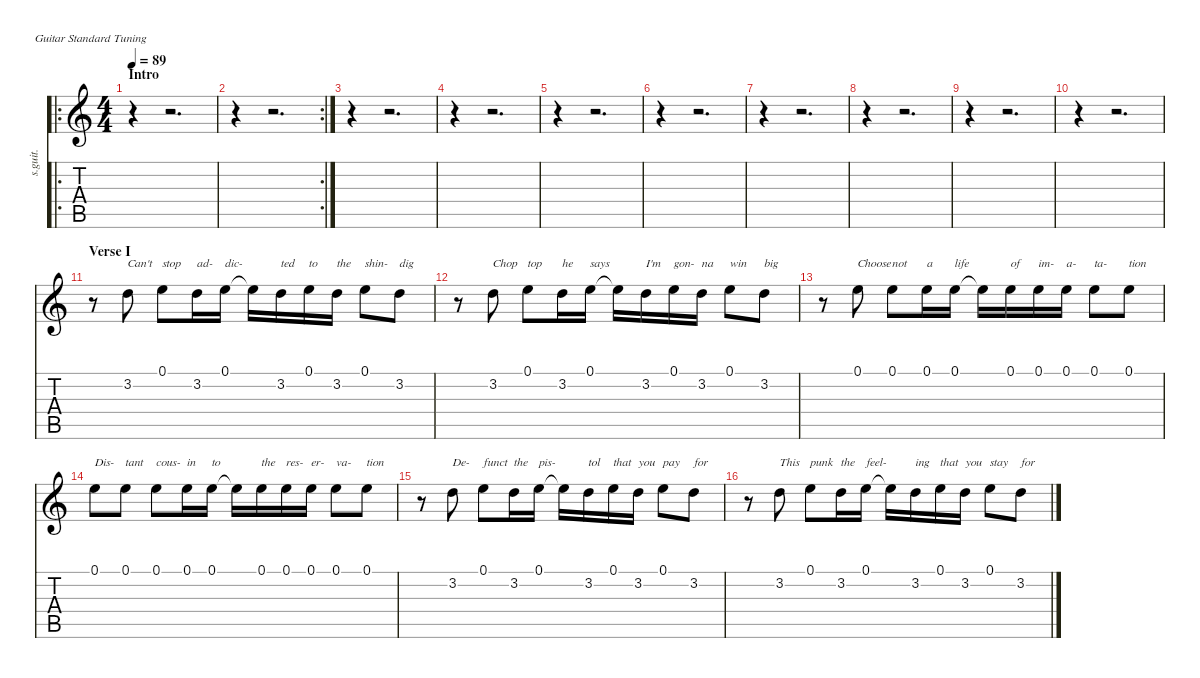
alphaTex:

\defaultSystemsLayout 4
\hideDynamics
\bracketExtendMode nobrackets
\track ("Anthony Kiedis - Vocals" "s.guit.") {instrument altosax}
\staff {score tabs}
\tuning (E4 B3 G3 D3 A2 E2)
\displaytranspose 12
\ro
\ts (4 4)
\beaming (8 2 2 2 2)
\section ("" "Intro")
\tempo 89
\clef g2
\ks c
r.4{dy f instrument altosax} r.2{d} |
\rc 2
r.4 r.2{d} |
r.4 r.2{d} |
r.4 r.2{d} |
r.4 r.2{d} |
r.4 r.2{d} |
r.4 r.2{d} |
r.4 r.2{d} |
r.4 r.2{d} |
r.4 r.2{d} |
\section ("" "Verse I")
r.8 3.2.8{txt "Can't" lyrics (0 "") lyrics (1 "") lyrics (2 "") lyrics (3 "") lyrics (4 "")} 0.1.8{txt "stop" lyrics (0 "") lyrics (1 "") lyrics (2 "") lyrics (3 "") lyrics (4 "")} 3.2.16{txt "ad-" lyrics (0 "") lyrics (1 "") lyrics (2 "") lyrics (3 "") lyrics (4 "")} 0.1.16{txt "dic-" lyrics (0 "") lyrics (1 "") lyrics (2 "") lyrics (3 "") lyrics (4 "")} 0.1{t}.16{lyrics (0 "") lyrics (1 "") lyrics (2 "") lyrics (3 "") lyrics (4 "")} 3.2.16{txt "ted" lyrics (0 "") lyrics (1 "") lyrics (2 "") lyrics (3 "") lyrics (4 "")} 0.1.16{txt "to" lyrics (0 "") lyrics (1 "") lyrics (2 "") lyrics (3 "") lyrics (4 "")} 3.2.16{txt "the" lyrics (0 "") lyrics (1 "") lyrics (2 "") lyrics (3 "") lyrics (4 "")} 0.1.8{txt "shin-" lyrics (0 "") lyrics (1 "") lyrics (2 "") lyrics (3 "") lyrics (4 "")} 3.2.8{txt "dig" lyrics (0 "") lyrics (1 "") lyrics (2 "") lyrics (3 "") lyrics (4 "")} |
r.8 3.2.8{txt "Chop" lyrics (0 "") lyrics (1 "") lyrics (2 "") lyrics (3 "") lyrics (4 "")} 0.1.8{txt "top" lyrics (0 "") lyrics (1 "") lyrics (2 "") lyrics (3 "") lyrics (4 "")} 3.2.16{txt "he" lyrics (0 "") lyrics (1 "") lyrics (2 "") lyrics (3 "") lyrics (4 "")} 0.1.16{txt "says" lyrics (0 "") lyrics (1 "") lyrics (2 "") lyrics (3 "") lyrics (4 "")} 0.1{t}.16{lyrics (0 "") lyrics (1 "") lyrics (2 "") lyrics (3 "") lyrics (4 "")} 3.2.16{txt "I'm" lyrics (0 "") lyrics (1 "") lyrics (2 "") lyrics (3 "") lyrics (4 "")} 0.1.16{txt "gon-" lyrics (0 "") lyrics (1 "") lyrics (2 "") lyrics (3 "") lyrics (4 "")} 3.2.16{txt "na" lyrics (0 "") lyrics (1 "") lyrics (2 "") lyrics (3 "") lyrics (4 "")} 0.1.8{txt "win" lyrics (0 "") lyrics (1 "") lyrics (2 "") lyrics (3 "") lyrics (4 "")} 3.2.8{txt "big" lyrics (0 "") lyrics (1 "") lyrics (2 "") lyrics (3 "") lyrics (4 "")} |
r.8 0.1.8{txt "Choose" lyrics (0 "") lyrics (1 "") lyrics (2 "") lyrics (3 "") lyrics (4 "")} 0.1.8{txt "not" lyrics (0 "") lyrics (1 "") lyrics (2 "") lyrics (3 "") lyrics (4 "")} 0.1.16{txt "a" lyrics (0 "") lyrics (1 "") lyrics (2 "") lyrics (3 "") lyrics (4 "")} 0.1.16{txt "life" lyrics (0 "") lyrics (1 "") lyrics (2 "") lyrics (3 "") lyrics (4 "")} 0.1{t}.16{lyrics (0 "") lyrics (1 "") lyrics (2 "") lyrics (3 "") lyrics (4 "")} 0.1.16{txt "of" lyrics (0 "") lyrics (1 "") lyrics (2 "") lyrics (3 "") lyrics (4 "")} 0.1.16{txt "im-" lyrics (0 "") lyrics (1 "") lyrics (2 "") lyrics (3 "") lyrics (4 "")} 0.1.16{txt "a-" lyrics (0 "") lyrics (1 "") lyrics (2 "") lyrics (3 "") lyrics (4 "")} 0.1.8{txt "ta-" lyrics (0 "") lyrics (1 "") lyrics (2 "") lyrics (3 "") lyrics (4 "")} 0.1.8{txt "tion" lyrics (0 "") lyrics (1 "") lyrics (2 "") lyrics (3 "") lyrics (4 "")} |
0.1.8{txt "Dis-" lyrics (0 "") lyrics (1 "") lyrics (2 "") lyrics (3 "") lyrics (4 "")} 0.1.8{txt "tant" lyrics (0 "") lyrics (1 "") lyrics (2 "") lyrics (3 "") lyrics (4 "")} 0.1.8{txt "cous-" lyrics (0 "") lyrics (1 "") lyrics (2 "") lyrics (3 "") lyrics (4 "")} 0.1.16{txt "in" lyrics (0 "") lyrics (1 "") lyrics (2 "") lyrics (3 "") lyrics (4 "")} 0.1.16{txt "to" lyrics (0 "") lyrics (1 "") lyrics (2 "") lyrics (3 "") lyrics (4 "")} 0.1{t}.16{lyrics (0 "") lyrics (1 "") lyrics (2 "") lyrics (3 "") lyrics (4 "")} 0.1.16{txt "the" lyrics (0 "") lyrics (1 "") lyrics (2 "") lyrics (3 "") lyrics (4 "")} 0.1.16{txt "res-" lyrics (0 "") lyrics (1 "") lyrics (2 "") lyrics (3 "") lyrics (4 "")} 0.1.16{txt "er-" lyrics (0 "") lyrics (1 "") lyrics (2 "") lyrics (3 "") lyrics (4 "")} 0.1.8{txt "va-" lyrics (0 "") lyrics (1 "") lyrics (2 "") lyrics (3 "") lyrics (4 "")} 0.1.8{txt "tion" lyrics (0 "") lyrics (1 "") lyrics (2 "") lyrics (3 "") lyrics (4 "")} |
r.8 3.2.8{txt "De-" lyrics (0 "") lyrics (1 "") lyrics (2 "") lyrics (3 "") lyrics (4 "")} 0.1.8{txt "funct" lyrics (0 "") lyrics (1 "") lyrics (2 "") lyrics (3 "") lyrics (4 "")} 3.2.16{txt "the" lyrics (0 "") lyrics (1 "") lyrics (2 "") lyrics (3 "") lyrics (4 "")} 0.1.16{txt "pis-" lyrics (0 "") lyrics (1 "") lyrics (2 "") lyrics (3 "") lyrics (4 "")} 0.1{t}.16{lyrics (0 "") lyrics (1 "") lyrics (2 "") lyrics (3 "") lyrics (4 "")} 3.2.16{txt "tol" lyrics (0 "") lyrics (1 "") lyrics (2 "") lyrics (3 "") lyrics (4 "")} 0.1.16{txt "that" lyrics (0 "") lyrics (1 "") lyrics (2 "") lyrics (3 "") lyrics (4 "")} 3.2.16{txt "you" lyrics (0 "") lyrics (1 "") lyrics (2 "") lyrics (3 "") lyrics (4 "")} 0.1.8{txt "pay" lyrics (0 "") lyrics (1 "") lyrics (2 "") lyrics (3 "") lyrics (4 "")} 3.2.8{txt "for" lyrics (0 "") lyrics (1 "") lyrics (2 "") lyrics (3 "") lyrics (4 "")} |
r.8 3.2.8{txt "This" lyrics (0 "") lyrics (1 "") lyrics (2 "") lyrics (3 "") lyrics (4 "")} 0.1.8{txt "punk" lyrics (0 "") lyrics (1 "") lyrics (2 "") lyrics (3 "") lyrics (4 "")} 3.2.16{txt "the" lyrics (0 "") lyrics (1 "") lyrics (2 "") lyrics (3 "") lyrics (4 "")} 0.1.16{txt "feel-" lyrics (0 "") lyrics (1 "") lyrics (2 "") lyrics (3 "") lyrics (4 "")} 0.1{t}.16{lyrics (0 "") lyrics (1 "") lyrics (2 "") lyrics (3 "") lyrics (4 "")} 3.2.16{txt "ing" lyrics (0 "") lyrics (1 "") lyrics (2 "") lyrics (3 "") lyrics (4 "")} 0.1.16{txt "that" lyrics (0 "") lyrics (1 "") lyrics (2 "") lyrics (3 "") lyrics (4 "")} 3.2.16{txt "you" lyrics (0 "") lyrics (1 "") lyrics (2 "") lyrics (3 "") lyrics (4 "")} 0.1.8{txt "stay" lyrics (0 "") lyrics (1 "") lyrics (2 "") lyrics (3 "") lyrics (4 "")} 3.2.8{txt "for" lyrics (0 "") lyrics (1 "") lyrics (2 "") lyrics (3 "") lyrics (4 "")}
